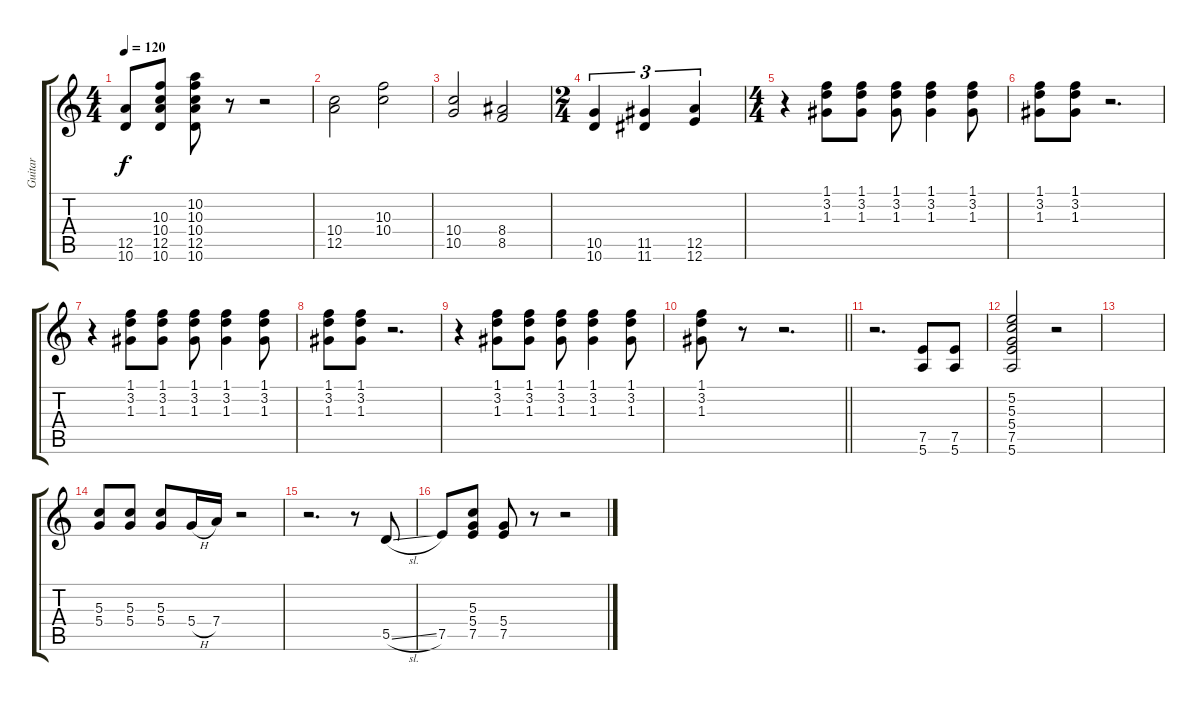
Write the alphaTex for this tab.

\track ("Guitar" "Guitar") {instrument electricguitarmuted}
\staff {score tabs}
\tuning (E4 B3 G3 D3 A2 E2) {hide}
\ts (4 4)
\tempo 120
\clef g2
\ks c
(12.5 10.6).8{dy f} (10.3 10.4 12.5 10.6).8 (10.2 10.3 10.4 12.5 10.6).8 r.8 r.2 |
(10.4 12.5).2 (10.3 10.4).2 |
(10.4 10.5).2 (8.4 8.5).2 |
\ts (2 4)
(10.5 10.6).4{tu (3 2)} (11.5 11.6).4{tu (3 2)} (12.5 12.6).4{tu (3 2)} |
\ts (4 4)
r.4 (1.1 3.2 1.3).8 (1.1 3.2 1.3).8 (1.1 3.2 1.3).8 (1.1 3.2 1.3).4 (1.1 3.2 1.3).8 |
(1.1 3.2 1.3).8 (1.1 3.2 1.3).8 r.2{d} |
r.4 (1.1 3.2 1.3).8 (1.1 3.2 1.3).8 (1.1 3.2 1.3).8 (1.1 3.2 1.3).4 (1.1 3.2 1.3).8 |
(1.1 3.2 1.3).8 (1.1 3.2 1.3).8 r.2{d} |
r.4 (1.1 3.2 1.3).8 (1.1 3.2 1.3).8 (1.1 3.2 1.3).8 (1.1 3.2 1.3).4 (1.1 3.2 1.3).8 |
\barLineRight lightlight
(1.1 3.2 1.3).8 r.8 r.2{d} |
r.2{d} (7.5 5.6).8 (7.5 5.6).8 |
(5.2 5.3 5.4 7.5 5.6).2 r.2 |
|
(5.3 5.4).8 (5.3 5.4).8 (5.3 5.4).8 5.4{h}.16 7.4.16 r.2 |
r.2{d} r.8 5.5{sl}.8 |
7.5.8 (5.3 5.4 7.5).8 (5.4 7.5).8 r.8 r.2
